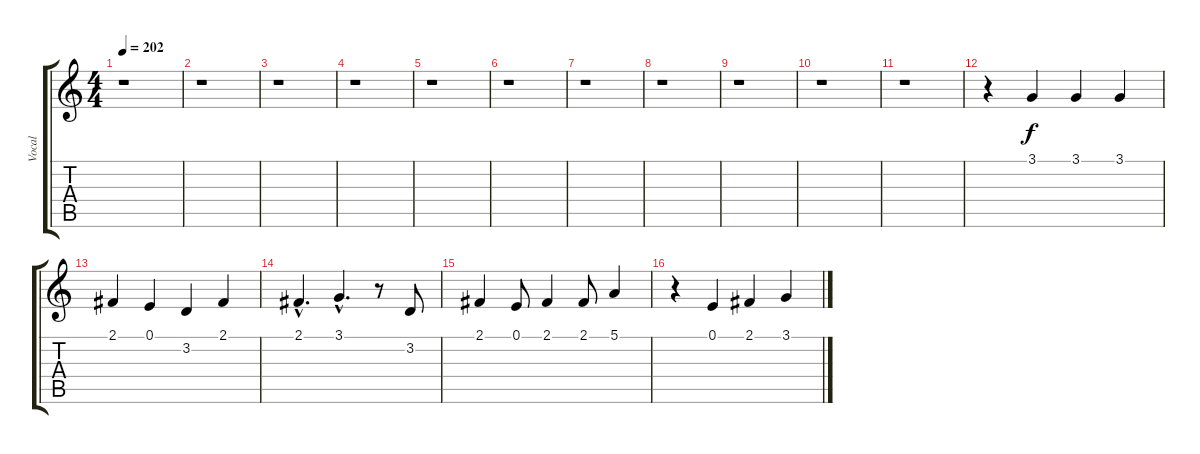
\track ("Vocal" "Vocal") {instrument altosax}
\staff {score tabs}
\tuning (E4 B3 G3 D3 A2 E2) {hide}
\ts (4 4)
\tempo 202
\clef g2
\ks c
r.1{dy f} |
r.1 |
r.1 |
r.1 |
r.1 |
r.1 |
r.1 |
r.1 |
r.1 |
r.1 |
r.1 |
r.4 3.1.4 3.1.4 3.1.4 |
2.1.4 0.1.4 3.2.4 2.1.4 |
2.1{hac}.4{d} 3.1{hac}.4{d} r.8 3.2.8 |
2.1.4 0.1.8 2.1.4 2.1.8 5.1.4 |
r.4 0.1.4 2.1.4 3.1.4
